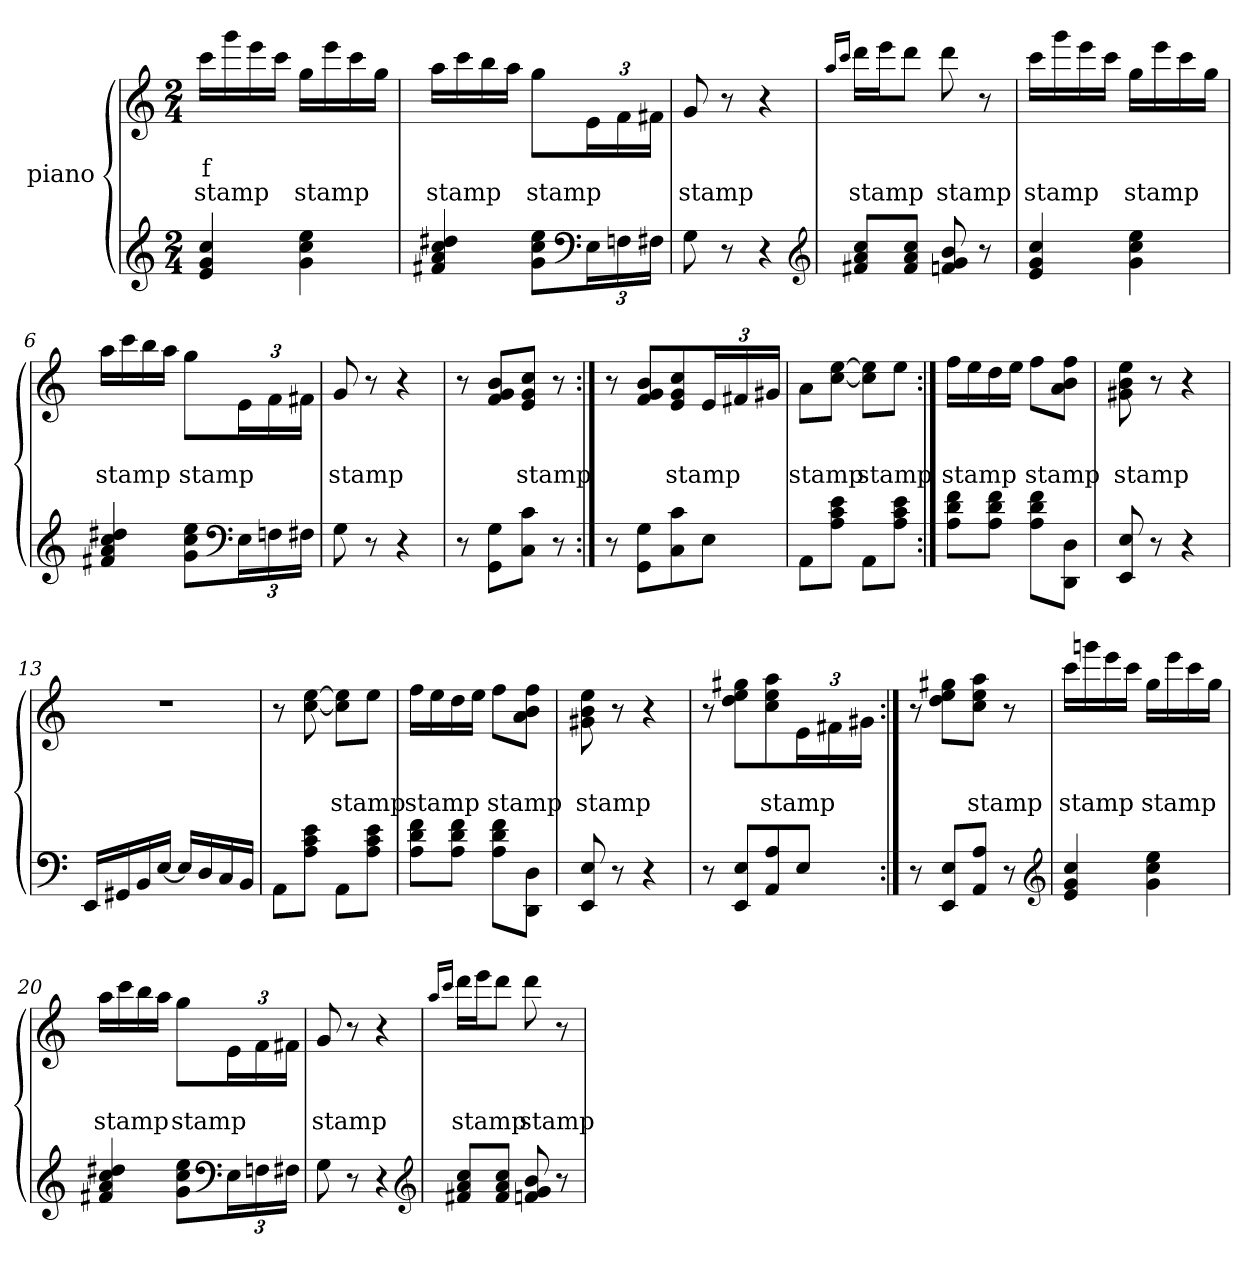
**kern	**kern	**text	**text
*part2	*part1	*part1	*part1
*staff2	*staff1	*staff1	*staff1
*	*I"piano	*	*
*clefG2	*clefG2	*	*
*k[]	*k[]	*	*
*M2/4	*M2/4	*	*
=1	=1	=1	=1
4cc 4g 4e	16cccLL	f	stamp
.	16ggg	.	.
.	16eee	.	.
.	16cccJJ	.	.
4ee 4cc 4g	16ggLL	.	stamp
.	16eee	.	.
.	16ccc	.	.
.	16ggJJ	.	.
=2	=2	=2	=2
4dd#X 4cc 4a 4f#X	16aaLL	.	stamp
.	16ccc	.	.
.	16bb	.	.
.	16aaJJ	.	.
8ee 8cc 8gL	8ggL	.	stamp
*clefF4	*	*	*
24EL	24eL	.	.
24Fn	24f	.	.
24F#XJJ	24f#XJJ	.	.
=3	=3	=3	=3
8G	8g	.	stamp
8r	8r	.	.
4r	4r	.	stamp
*clefG2	*	*	*
=4	=4	=4	=4
.	16qaaLL	.	.
.	16qcccJJ	.	.
8cc 8a 8f#XL	16dddLL	.	stamp
.	16eeeJ	.	.
8cc 8a 8f#J	8dddJ	.	.
8b 8g 8fn	8ddd	.	stamp
8r	8r	.	.
=5	=5	=5	=5
4cc 4g 4e	16cccLL	.	stamp
.	16ggg	.	.
.	16eee	.	.
.	16cccJJ	.	.
4ee 4cc 4g	16ggLL	.	stamp
.	16eee	.	.
.	16ccc	.	.
.	16ggJJ	.	.
=6	=6	=6	=6
4dd#X 4cc 4a 4f#X	16aaLL	.	stamp
.	16ccc	.	.
.	16bb	.	.
.	16aaJJ	.	.
8ee 8cc 8gL	8ggL	.	stamp
*clefF4	*	*	*
24EL	24eL	.	.
24Fn	24f	.	.
24F#XJJ	24f#XJJ	.	.
=7	=7	=7	=7
8G	8g	.	stamp
8r	8r	.	.
4r	4r	.	stamp
=8	=8	=8	=8
8r	8r	.	stamp
8G 8GGL	8b 8g 8fL	.	.
8c 8CJ	8cc 8g 8eJ	.	stamp
8r	8r	.	.
=9:|!	=9:|!	=9:|!	=9:|!
8r	8r	.	stamp
8G 8GGL	8b 8g 8fL	.	.
8c 8C	8cc 8g 8e	.	stamp
8EJ	24eL	.	.
.	24f#X	.	.
.	24g#XJJ	.	.
=10	=10	=10	=10
8AAL	8aL	.	stamp
8e 8c 8AJ	[8ee [8ccJ	.	.
8AAL	8ee] 8cc]L	.	stamp
8e 8c 8AJ	8eeJ	.	.
=11:|!	=11:|!	=11:|!	=11:|!
8f 8d 8AL	16ffLL	.	stamp
.	16ee	.	.
8f 8d 8AJ	16dd	.	.
.	16eeJJ	.	.
8f 8d 8AL	8ffL	.	stamp
8D 8DDJ	8ff 8b 8aJ	.	.
=12	=12	=12	=12
8E 8EE	8ee 8b 8g#X	.	stamp
8r	8r	.	.
4r	4r	.	stamp
=13	=13	=13	=13
16EELL	2r	.	stamp
16GG#X	.	.	.
16BB	.	.	.
[16EJJ	.	.	.
16ELL]	.	.	.
16D	.	.	.
16C	.	.	.
16BBJJ	.	.	.
=14	=14	=14	=14
8AAL	8r	.	stamp
8e 8c 8AJ	[8ee [8cc	.	.
8AAL	8ee] 8cc]L	.	stamp
8e 8c 8AJ	8eeJ	.	.
=15	=15	=15	=15
8f 8d 8AL	16ffLL	.	stamp
.	16ee	.	.
8f 8d 8AJ	16dd	.	.
.	16eeJJ	.	.
8f 8d 8AL	8ffL	.	stamp
8D 8DDJ	8ff 8b 8aJ	.	.
=16	=16	=16	=16
8E 8EE	8ee 8b 8g#X	.	stamp
8r	8r	.	.
4r	4r	.	stamp
=17	=17	=17	=17
8r	8r	.	stamp
8E 8EEL	8gg#X 8ee 8ddL	.	.
8A 8AA	8aa 8ee 8cc	.	stamp
8EJ	24eL	.	.
.	24f#X	.	.
.	24g#JJ	.	.
=18:|!	=18:|!	=18:|!	=18:|!
8r	8r	.	stamp
8E 8EEL	8gg#X 8ee 8ddL	.	.
8A 8AAJ	8aa 8ee 8ccJ	.	stamp
8r	8r	.	.
*clefG2	*	*	*
=19	=19	=19	=19
4cc 4g 4e	16cccLL	.	stamp
.	16gggn	.	.
.	16eee	.	.
.	16cccJJ	.	.
4ee 4cc 4g	16ggLL	.	stamp
.	16eee	.	.
.	16ccc	.	.
.	16ggJJ	.	.
=20	=20	=20	=20
4dd#X 4cc 4a 4f#X	16aaLL	.	stamp
.	16ccc	.	.
.	16bb	.	.
.	16aaJJ	.	.
8ee 8cc 8gL	8ggL	.	stamp
*clefF4	*	*	*
24EL	24eL	.	.
24Fn	24f	.	.
24F#XJJ	24f#XJJ	.	.
=21	=21	=21	=21
8G	8g	.	stamp
8r	8r	.	.
4r	4r	.	stamp
*clefG2	*	*	*
=22	=22	=22	=22
.	16qaaLL	.	.
.	16qcccJJ	.	.
8cc 8a 8f#XL	16dddLL	.	stamp
.	16eeeJ	.	.
8cc 8a 8f#J	8dddJ	.	.
8b 8g 8fn	8ddd	.	stamp
8r	8r	.	.
=	=	=	=
*-	*-	*-	*-
